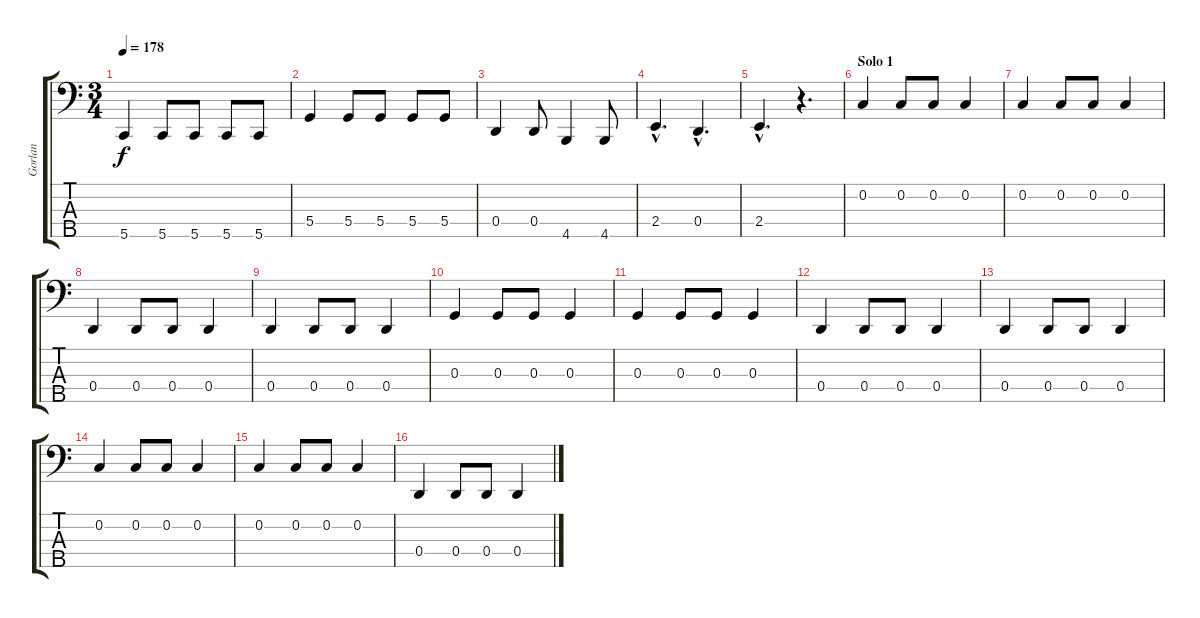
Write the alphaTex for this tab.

\track ("Gorlan" "Gorlan") {instrument electricbasspick}
\staff {score tabs}
\tuning (F2 C2 G1 D1 G0) {hide}
\ts (3 4)
\tempo 178
\clef f4
\ks c
5.5.4{dy f} 5.5.8 5.5.8 5.5.8 5.5.8 |
5.4.4 5.4.8 5.4.8 5.4.8 5.4.8 |
0.4.4 0.4.8 4.5.4 4.5.8 |
2.4{hac}.4{d} 0.4{hac}.4{d} |
2.4{hac}.4{d} r.4{d} |
\section ("" "Solo 1")
0.2.4 0.2.8 0.2.8 0.2.4 |
0.2.4 0.2.8 0.2.8 0.2.4 |
0.4.4 0.4.8 0.4.8 0.4.4 |
0.4.4 0.4.8 0.4.8 0.4.4 |
0.3.4 0.3.8 0.3.8 0.3.4 |
0.3.4 0.3.8 0.3.8 0.3.4 |
0.4.4 0.4.8 0.4.8 0.4.4 |
0.4.4 0.4.8 0.4.8 0.4.4 |
0.2.4 0.2.8 0.2.8 0.2.4 |
0.2.4 0.2.8 0.2.8 0.2.4 |
0.4.4 0.4.8 0.4.8 0.4.4
